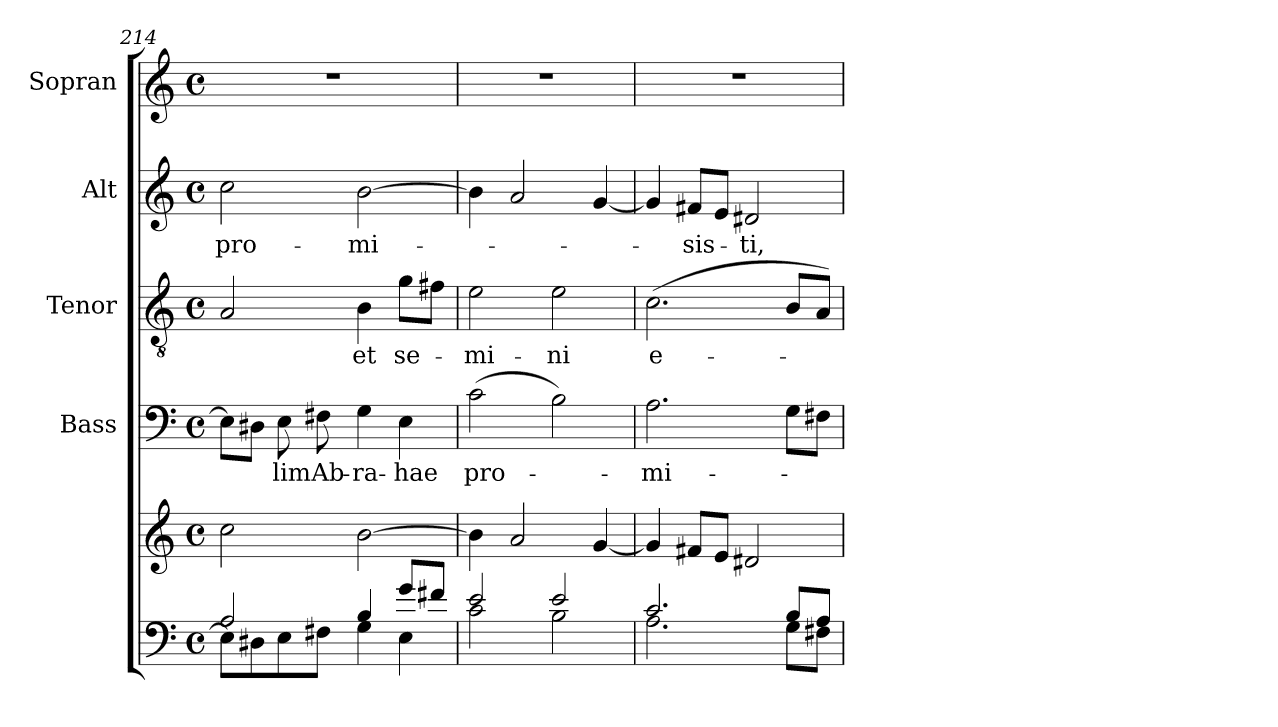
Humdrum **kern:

**kern	**kern	**kern	**text	**kern	**text	**kern	**text	**kern
*part5	*part5	*part4	*part4	*part3	*part3	*part2	*part2	*part1
*staff6	*staff5	*staff4	*staff4	*staff3	*staff3	*staff2	*staff2	*staff1
*	*	*I"Bass	*	*I"Tenor	*	*I"Alt	*	*I"Sopran
*	*	*I'B.	*	*I'T.	*	*I'A.	*	*I'S.
*clefF4	*clefG2	*clefF4	*	*clefGv2	*	*clefG2	*	*clefG2
*k[]	*k[]	*k[]	*	*k[]	*	*k[]	*	*k[]
*C:	*C:	*C:	*	*C:	*	*C:	*	*C:
*M4/4	*M4/4	*M4/4	*	*M4/4	*	*M4/4	*	*M4/4
*met(c)	*met(c)	*met(c)	*	*met(c)	*	*met(c)	*	*met(c)
=214	=214	=214	=214	=214	=214	=214	=214	=214
*^	*	*	*	*	*	*	*	*
!	!	!	!	!	!	!	!	!LO:LY:b	!
2A/	8E\L]	2cc\	8E\L]	.	2A/	.	2cc\	pro-	1r
.	8D#X\	.	8D#X\J	.	.	.	.	.	.
!	!	!	!	!LO:LY:b	!	!	!	!	!
.	8E\	.	8E\	-lim	.	.	.	.	.
!	!	!	!	!LO:LY:b	!	!	!	!	!
.	8F#X\J	.	8F#X\	Ab-	.	.	.	.	.
!	!	!	!	!LO:LY:b	!	!LO:LY:b	!	!LO:LY:b	!
4B/	4G\	[2b\	4G\	-ra-	4B\	et	[2b\	-mi-	.
!	!	!	!	!LO:LY:b	!	!LO:LY:b	!	!	!
8g/L	4E\	.	4E\	-hae	8g\L	se-	.	.	.
8f#X/J	.	.	.	.	8f#X\J	.	.	.	.
=215	=215	=215	=215	=215	=215	=215	=215	=215	=215
!	!	!	!	!LO:LY:b	!	!LO:LY:b	!	!	!
2e/	2c\	4b\]	(>2c\	pro-	2e\	-mi-	4b\]	.	1r
.	.	2a/	.	.	.	.	2a/	.	.
!	!	!	!	!	!	!LO:LY:b	!	!	!
2e/	2B\	.	2B\)	.	2e\	-ni	.	.	.
.	.	[4g/	.	.	.	.	[4g/	.	.
!!LO:PB:g=z
=216	=216	=216	=216	=216	=216	=216	=216	=216	=216
!	!	!	!	!LO:LY:b	!	!LO:LY:b	!	!	!
2.c/	2.A\	4g/]	2.A\	-mi-	(>2.c\	e-	4g/]	.	1r
!	!	!	!	!	!	!	!	!LO:LY:b	!
.	.	8f#X/L	.	.	.	.	8f#X/L	-sis-	.
.	.	8e/J	.	.	.	.	8e/J	.	.
!	!	!	!	!	!	!	!	!LO:LY:b	!
.	.	2d#X/	.	.	.	.	2d#X/	-ti,	.
8B/L	8G\L	.	8G\L	.	8B/L	.	.	.	.
8A/J	8F#X\J	.	8F#X\J	.	8A/J)	.	.	.	.
*v	*v	*	*	*	*	*	*	*	*
=	=	=	=	=	=	=	=	=
*-	*-	*-	*-	*-	*-	*-	*-	*-
